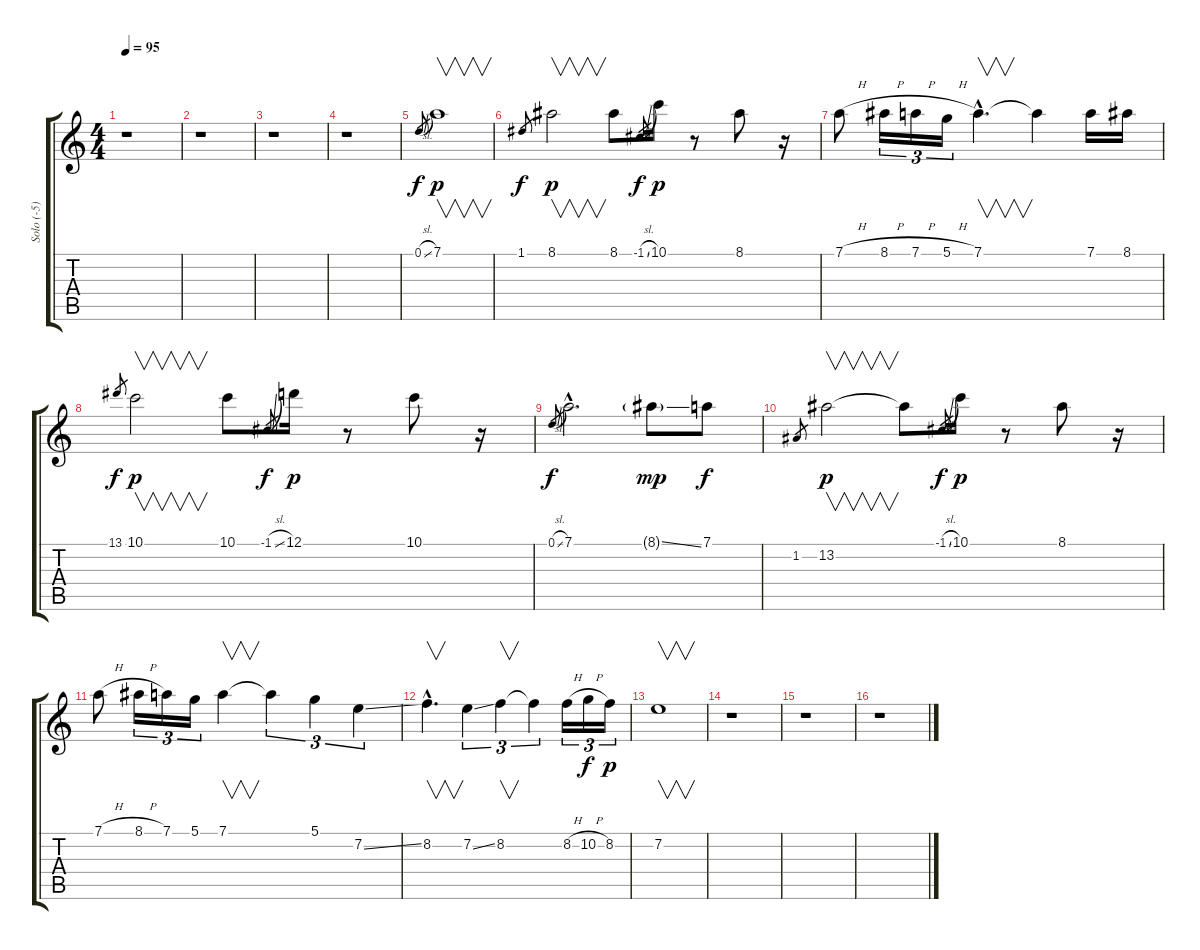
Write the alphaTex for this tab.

\track ("Solo (-5)" "Solo (-5)") {instrument overdrivenguitar}
\staff {score tabs}
\tuning (D4 A3 F3 C3 G2 D2) {hide}
\ts (4 4)
\tempo 95
\clef g2
\ks c
r.1{dy f instrument overdrivenguitar} |
r.1 |
r.1 |
r.1 |
0.1{sl}.8{gr} 7.1.1{v dy p} |
1.1.8{gr dy f} 8.1.2{v dy p} 8.1.8 -1.1{sl}.8{gr dy f} 10.1.16{dy p} r.8 8.1.8 r.16 |
7.1{h}.8 8.1{h}.16{tu (3 2)} 7.1{h}.16{tu (3 2)} 5.1{h}.16{tu (3 2)} 7.1{hac}.4{v d} 7.1{t}.4 7.1.16 8.1.16 |
13.1.8{gr dy f} 10.1.2{v dy p} 10.1.8 -1.1{sl}.8{gr dy f} 12.1.16{dy p} r.8 10.1.8 r.16 |
0.1{sl}.8{gr dy f} 7.1{hac}.2{d} 8.1{ss g}.8{dy mp} 7.1.8{dy f} |
1.2.8{gr} 13.2.2{v dy p} 13.2{t}.8 -1.1{sl}.8{gr dy f} 10.1.16{dy p} r.8 8.1.8 r.16 |
7.1{h}.8 8.1{h}.16{tu (3 2)} 7.1.16{tu (3 2)} 5.1.16{tu (3 2)} 7.1.4{v} 7.1{t}.4{tu (3 2)} 5.1.4{tu (3 2)} 7.2{ss}.4{tu (3 2)} |
8.2{hac}.4{v d} 7.2{ss}.4{tu (3 2)} 8.2.4{v tu (3 2)} 8.2{t}.4{tu (3 2)} 8.2{h}.16{tu (3 2)} 10.2{h}.16{tu (3 2) dy f} 8.2.16{tu (3 2) dy p} |
7.2.1{v} |
r.1 |
r.1 |
r.1
